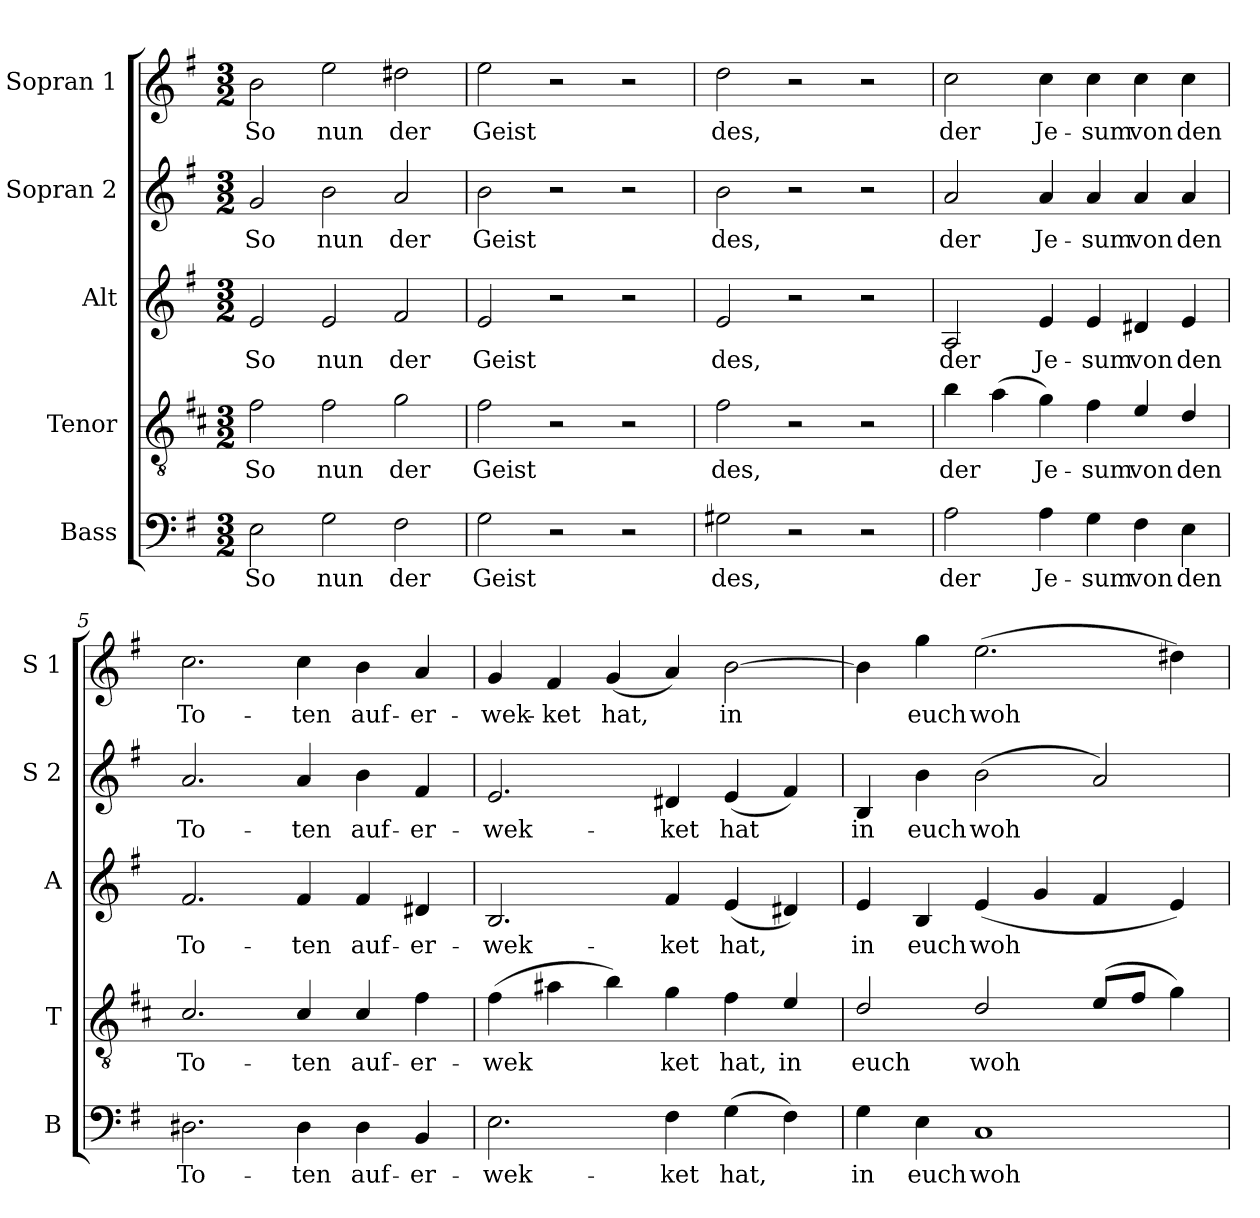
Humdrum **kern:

**kern	**text	**kern	**text	**kern	**text	**kern	**text	**kern	**text
*part5	*part5	*part4	*part4	*part3	*part3	*part2	*part2	*part1	*part1
*staff5	*staff5	*staff4	*staff4	*staff3	*staff3	*staff2	*staff2	*staff1	*staff1
*I"Bass	*	*I"Tenor	*	*I"Alt	*	*I"Sopran 2	*	*I"Sopran 1	*
*I'B	*	*I'T	*	*I'A	*	*I'S 2	*	*I'S 1	*
*clefF4	*	*clefGv2	*	*clefG2	*	*clefG2	*	*clefG2	*
*	*	*ITrd4c7	*	*	*	*	*	*	*
*k[f#]	*	*k[f#]	*	*k[f#]	*	*k[f#]	*	*k[f#]	*
*M3/2	*	*M3/2	*	*M3/2	*	*M3/2	*	*M3/2	*
=1	=1	=1	=1	=1	=1	=1	=1	=1	=1
!	!LO:LY:b	!	!LO:LY:b	!	!LO:LY:b	!	!LO:LY:b	!	!LO:LY:b
2E\	So	2B\	So	2e/	So	2g/	So	2b\	So
!	!LO:LY:b	!	!LO:LY:b	!	!LO:LY:b	!	!LO:LY:b	!	!LO:LY:b
2G\	nun	2B\	nun	2e/	nun	2b\	nun	2ee\	nun
!	!LO:LY:b	!	!LO:LY:b	!	!LO:LY:b	!	!LO:LY:b	!	!LO:LY:b
2F#\	der	2c\	der	2f#/	der	2a/	der	2dd#X\	der
=2	=2	=2	=2	=2	=2	=2	=2	=2	=2
!	!LO:LY:b	!	!LO:LY:b	!	!LO:LY:b	!	!LO:LY:b	!	!LO:LY:b
2G\	Geist	2B\	Geist	2e/	Geist	2b\	Geist	2ee\	Geist
2r	.	2r	.	2r	.	2r	.	2r	.
2r	.	2r	.	2r	.	2r	.	2r	.
=3	=3	=3	=3	=3	=3	=3	=3	=3	=3
!	!LO:LY:b	!	!LO:LY:b	!	!LO:LY:b	!	!LO:LY:b	!	!LO:LY:b
2G#X\	des,	2B\	des,	2e/	des,	2b\	des,	2dd\	des,
2r	.	2r	.	2r	.	2r	.	2r	.
2r	.	2r	.	2r	.	2r	.	2r	.
=4	=4	=4	=4	=4	=4	=4	=4	=4	=4
!	!LO:LY:b	!	!LO:LY:b	!	!LO:LY:b	!	!LO:LY:b	!	!LO:LY:b
2A\	der	4e\	der	2A/	der	2a/	der	2cc\	der
.	.	(4d\	.	.	.	.	.	.	.
!	!LO:LY:b	!	!LO:LY:b	!	!LO:LY:b	!	!LO:LY:b	!	!LO:LY:b
4A\	Je-	4c\)	Je-	4e/	Je-	4a/	Je-	4cc\	Je-
!	!LO:LY:b	!	!LO:LY:b	!	!LO:LY:b	!	!LO:LY:b	!	!LO:LY:b
4G\	sum	4B\	sum	4e/	sum	4a/	sum	4cc\	sum
!	!LO:LY:b	!	!LO:LY:b	!	!LO:LY:b	!	!LO:LY:b	!	!LO:LY:b
4F#\	von	4A/	von	4d#X/	von	4a/	von	4cc\	von
!	!LO:LY:b	!	!LO:LY:b	!	!LO:LY:b	!	!LO:LY:b	!	!LO:LY:b
4E\	den	4G/	den	4e/	den	4a/	den	4cc\	den
!!LO:LB:g=z
=5	=5	=5	=5	=5	=5	=5	=5	=5	=5
!	!LO:LY:b	!	!LO:LY:b	!	!LO:LY:b	!	!LO:LY:b	!	!LO:LY:b
2.D#X\	To-	2.F#/	To-	2.f#/	To-	2.a/	To-	2.cc\	To-
!	!LO:LY:b	!	!LO:LY:b	!	!LO:LY:b	!	!LO:LY:b	!	!LO:LY:b
4D#\	ten	4F#/	ten	4f#/	ten	4a/	ten	4cc\	ten
!	!LO:LY:b	!	!LO:LY:b	!	!LO:LY:b	!	!LO:LY:b	!	!LO:LY:b
4D#\	auf-	4F#/	auf-	4f#/	auf-	4b\	auf-	4b\	auf-
!	!LO:LY:b	!	!LO:LY:b	!	!LO:LY:b	!	!LO:LY:b	!	!LO:LY:b
4BB/	er-	4B\	er-	4d#X/	er-	4f#/	er-	4a/	er-
=6	=6	=6	=6	=6	=6	=6	=6	=6	=6
!	!LO:LY:b	!	!LO:LY:b	!	!LO:LY:b	!	!LO:LY:b	!	!LO:LY:b
2.E\	wek-	(4B\	wek	2.B/	wek-	2.e/	wek-	4g/	wek-
!	!	!	!	!	!	!	!	!	!LO:LY:b
.	.	4d#X\	.	.	.	.	.	4f#/	ket
!	!	!	!	!	!	!	!	!	!LO:LY:b
.	.	4e\)	.	.	.	.	.	(4g/	hat,
!	!LO:LY:b	!	!LO:LY:b	!	!LO:LY:b	!	!LO:LY:b	!	!
4F#\	ket	4c\	ket	4f#/	ket	4d#X/	ket	4a/)	.
!	!LO:LY:b	!	!LO:LY:b	!	!LO:LY:b	!	!LO:LY:b	!	!LO:LY:b
(4G\	hat,	4B\	hat,	(4e/	hat,	(4e/	hat	[2b\	in
!	!	!	!LO:LY:b	!	!	!	!	!	!
4F#\)	.	4A/	in	4d#X/)	.	4f#/)	.	.	.
=7	=7	=7	=7	=7	=7	=7	=7	=7	=7
!	!LO:LY:b	!	!LO:LY:b	!	!LO:LY:b	!	!LO:LY:b	!	!
4G\	in	2G/	euch	4e/	in	4B/	in	4b\]	.
!	!LO:LY:b	!	!	!	!LO:LY:b	!	!LO:LY:b	!	!LO:LY:b
4E\	euch	.	.	4B/	euch	4b\	euch	4gg\	euch
!	!LO:LY:b	!	!LO:LY:b	!	!LO:LY:b	!	!LO:LY:b	!	!LO:LY:b
1C	woh-	2G/	woh	(4e/	woh	(2b\	woh	(2.ee\	woh
.	.	.	.	4g/	.	.	.	.	.
.	.	(8A/L	.	4f#/	.	2a/)	.	.	.
.	.	8B/J	.	.	.	.	.	.	.
.	.	4c\)	.	4e/)	.	.	.	4dd#X\)	.
=	=	=	=	=	=	=	=	=	=
*-	*-	*-	*-	*-	*-	*-	*-	*-	*-
